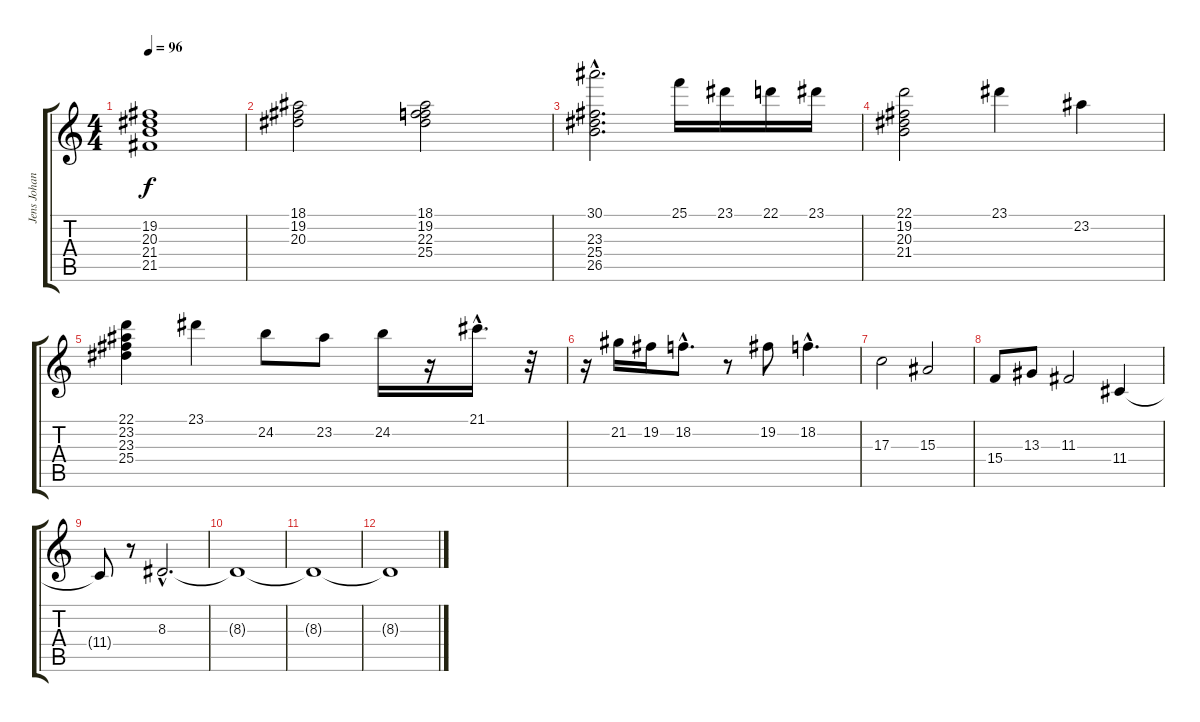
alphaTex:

\track ("Jens Johansson" "Jens Johan") {instrument choiraahs}
\staff {score tabs}
\tuning (E4 B3 G3 D3 A2 E2) {hide}
\ts (4 4)
\tempo 96
\clef g2
\ks c
(19.2 20.3 21.4 21.5).1{dy f} |
(18.1 19.2 20.3).2 (18.1 19.2 22.3 25.4).2 |
(30.1{hac} 23.3 25.4 26.5).2{d} 25.1.16 23.1.16 22.1.16 23.1.16 |
(22.1 19.2 20.3 21.4).2 23.1.4 23.2.4 |
(22.1 23.2 23.3 25.4).4 23.1.4 24.2.8 23.2.8 24.2.16 r.16 21.1{hac}.16{d} r.32 |
r.16 21.2.16 19.2.16 18.2{hac}.8{d} r.8 19.2.8 18.2{hac}.4{d} |
17.3.2 15.3.2 |
15.4.8 13.3.8 11.3.2 11.4.4 |
11.4{t}.8 r.8 8.3{hac}.2{d} |
8.3{t}.1 |
8.3{t}.1 |
8.3{t}.1
